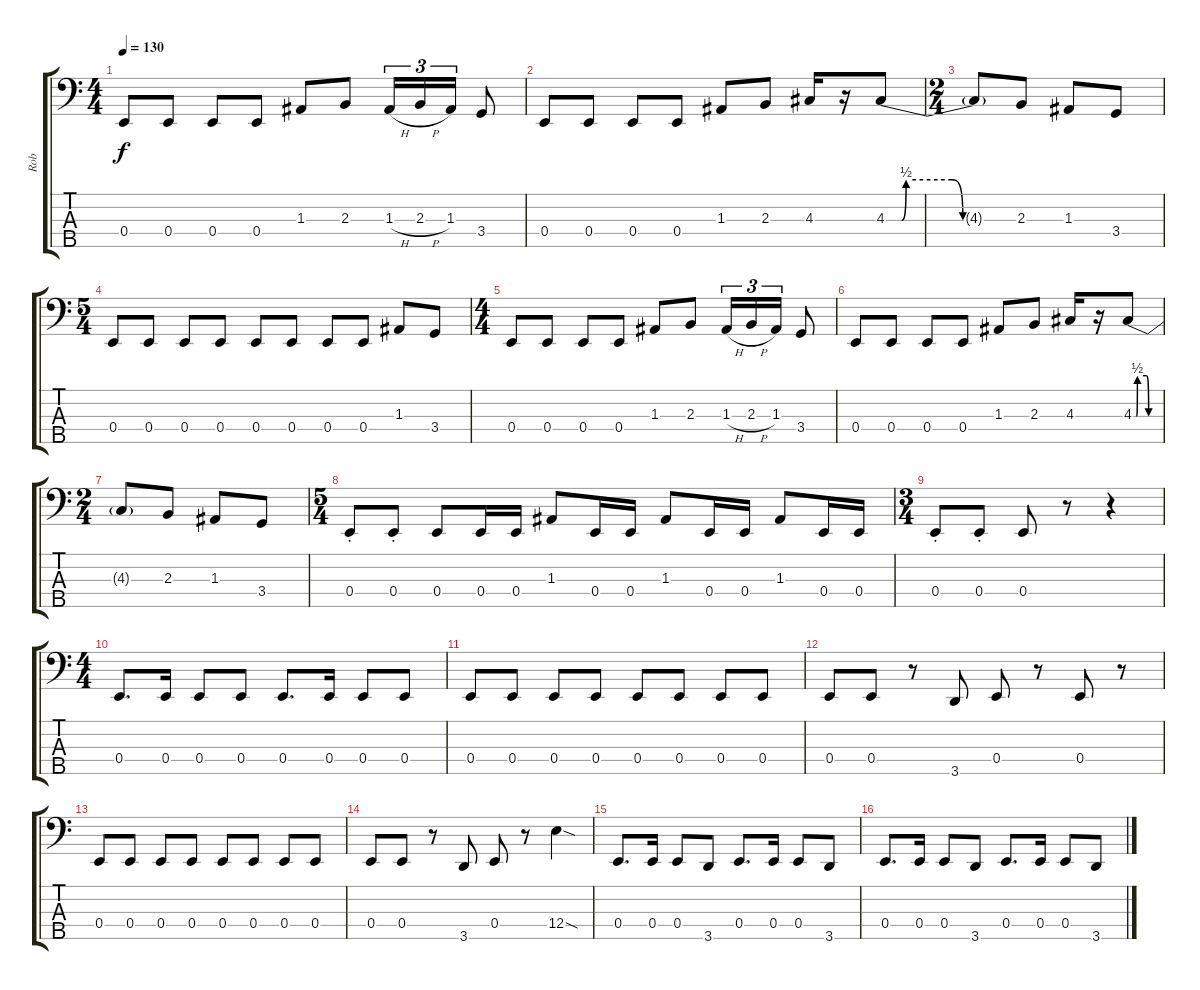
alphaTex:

\track ("Rob" "Rob") {instrument electricbassfinger}
\staff {score tabs}
\tuning (G2 D2 A1 E1 B0) {hide}
\ts (4 4)
\tempo 130
\clef f4
\ks c
0.4.8{dy f} 0.4.8 0.4.8 0.4.8 1.3.8 2.3.8 1.3{h}.16{tu (3 2)} 2.3{h}.16{tu (3 2)} 1.3.16{tu (3 2)} 3.4.8 |
0.4.8 0.4.8 0.4.8 0.4.8 1.3.8 2.3.8 4.3.16 r.16 4.3{be (custom 0 0 7 0 9 2 30 2 35 0 45 0 60 0)}.8 |
\ts (2 4)
4.3{t}.8 2.3.8 1.3.8 3.4.8 |
\ts (5 4)
0.4.8 0.4.8 0.4.8 0.4.8 0.4.8 0.4.8 0.4.8 0.4.8 1.3.8 3.4.8 |
\ts (4 4)
0.4.8 0.4.8 0.4.8 0.4.8 1.3.8 2.3.8 1.3{h}.16{tu (3 2)} 2.3{h}.16{tu (3 2)} 1.3.16{tu (3 2)} 3.4.8 |
0.4.8 0.4.8 0.4.8 0.4.8 1.3.8 2.3.8 4.3.16 r.16 4.3{be (custom 0 0 7 0 9 2 30 2 35 0 45 0 60 0)}.8 |
\ts (2 4)
4.3{t}.8 2.3.8 1.3.8 3.4.8 |
\ts (5 4)
\section ("" "")
0.4{st}.8 0.4{st}.8 0.4.8 0.4.16 0.4.16 1.3.8 0.4.16 0.4.16 1.3.8 0.4.16 0.4.16 1.3.8 0.4.16 0.4.16 |
\ts (3 4)
0.4{st}.8 0.4{st}.8 0.4.8 r.8 r.4 |
\ts (4 4)
\section ("" "")
0.4.8{d} 0.4.16 0.4.8 0.4.8 0.4.8{d} 0.4.16 0.4.8 0.4.8 |
\section ("" "")
0.4.8 0.4.8 0.4.8 0.4.8 0.4.8 0.4.8 0.4.8 0.4.8 |
0.4.8 0.4.8 r.8 3.5.8 0.4.8 r.8 0.4.8 r.8 |
0.4.8 0.4.8 0.4.8 0.4.8 0.4.8 0.4.8 0.4.8 0.4.8 |
0.4.8 0.4.8 r.8 3.5.8 0.4.8 r.8 12.4{sod}.4 |
0.4.8{d} 0.4.16 0.4.8 3.5.8 0.4.8{d} 0.4.16 0.4.8 3.5.8 |
0.4.8{d} 0.4.16 0.4.8 3.5.8 0.4.8{d} 0.4.16 0.4.8 3.5.8
